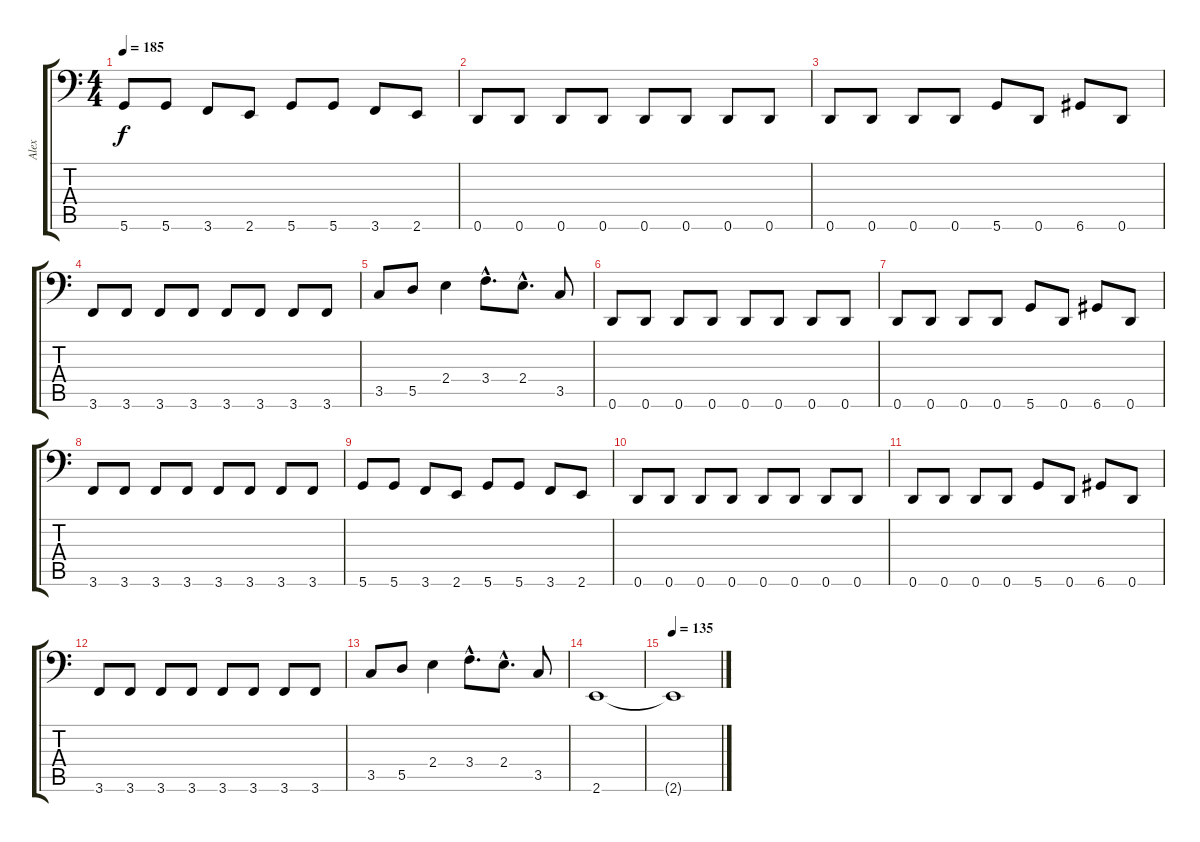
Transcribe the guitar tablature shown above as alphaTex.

\track ("Alex" "Alex") {instrument slapbass2}
\staff {score tabs}
\tuning (E3 B2 G2 D2 A1 D1) {hide}
\ts (4 4)
\tempo 185
\clef f4
\ks c
5.6.8{dy f} 5.6.8 3.6.8 2.6.8 5.6.8 5.6.8 3.6.8 2.6.8 |
0.6.8 0.6.8 0.6.8 0.6.8 0.6.8 0.6.8 0.6.8 0.6.8 |
0.6.8 0.6.8 0.6.8 0.6.8 5.6.8 0.6.8 6.6.8 0.6.8 |
3.6.8 3.6.8 3.6.8 3.6.8 3.6.8 3.6.8 3.6.8 3.6.8 |
3.5.8 5.5.8 2.4.4 3.4{hac}.8{d} 2.4{hac}.8{d} 3.5.8 |
0.6.8 0.6.8 0.6.8 0.6.8 0.6.8 0.6.8 0.6.8 0.6.8 |
0.6.8 0.6.8 0.6.8 0.6.8 5.6.8 0.6.8 6.6.8 0.6.8 |
3.6.8 3.6.8 3.6.8 3.6.8 3.6.8 3.6.8 3.6.8 3.6.8 |
5.6.8 5.6.8 3.6.8 2.6.8 5.6.8 5.6.8 3.6.8 2.6.8 |
0.6.8 0.6.8 0.6.8 0.6.8 0.6.8 0.6.8 0.6.8 0.6.8 |
0.6.8 0.6.8 0.6.8 0.6.8 5.6.8 0.6.8 6.6.8 0.6.8 |
3.6.8 3.6.8 3.6.8 3.6.8 3.6.8 3.6.8 3.6.8 3.6.8 |
3.5.8 5.5.8 2.4.4 3.4{hac}.8{d} 2.4{hac}.8{d} 3.5.8 |
2.6.1 |
\tempo 135
2.6{t}.1
